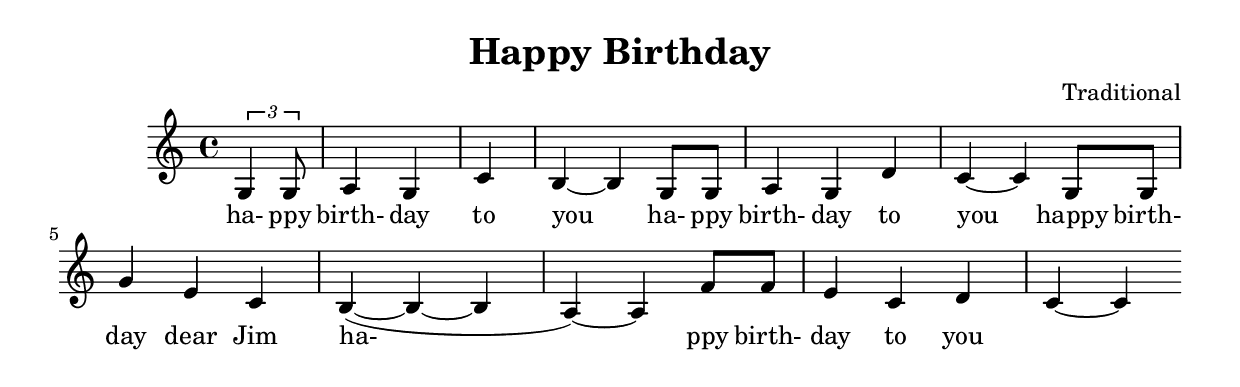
#(ly:set-option 'midi-extension "mid")
\version "2.12.3"
\include "english.ly"
\header{ title = "Happy Birthday" composer = "Traditional" }
\include "english.ly"
%{
Title: Happy Birthday
Filename: happy_birthday
Key: c
Author: Traditional

|: P-P | D P S | N - PP | D P R | S - PP | 
   . .   . .     .   ..   . .         ..  
ha-ppy birth-day to you ha-ppy birth-day to you happy

| P G S | (N - - | D) - mm | G S R | S - :|
           .       .
  birth-day dear Jim ha-ppy birth-day to you 

  
%}
melody = {
\clef treble
\key c \major
\time 4/4
\autoBeamOn  
\partial 4*1  \bar "|:"  \times 2/3 {  g4 g8 \bar "|"  \partial 4*3  } a4 g4 c'4 \bar "|"  \partial 4*3  b4~ b4 g8 g8 \bar "|"  \partial 4*3  a4 g4 d'4 \bar "|"  \partial 4*3  c'4~ c'4 g8 g8 \bar "|"  \partial 4*0  \break
 \partial 4*3  \bar "|"  g'4 e'4 c'4 \bar "|"  \partial 4*3  b4~( b4~ b4 \bar "|"  \partial 4*3  a4~) a4 f'8 f'8 \bar "|"  \partial 4*3  e'4 c'4 d'4 \bar "|"  \partial 4*2  c'4~ c'4 \bar ":|"  \break

}

text = \lyricmode {
ha- ppy birth- day to you ha- ppy birth- day to you happy birth- day dear Jim ha- ppy birth- day to you
}

\score{
\transpose c' c'
<<
\new Voice = "one" {
  \melody
}
\new Lyrics \lyricsto "one" \text
>>
\layout { }
\midi { }
}